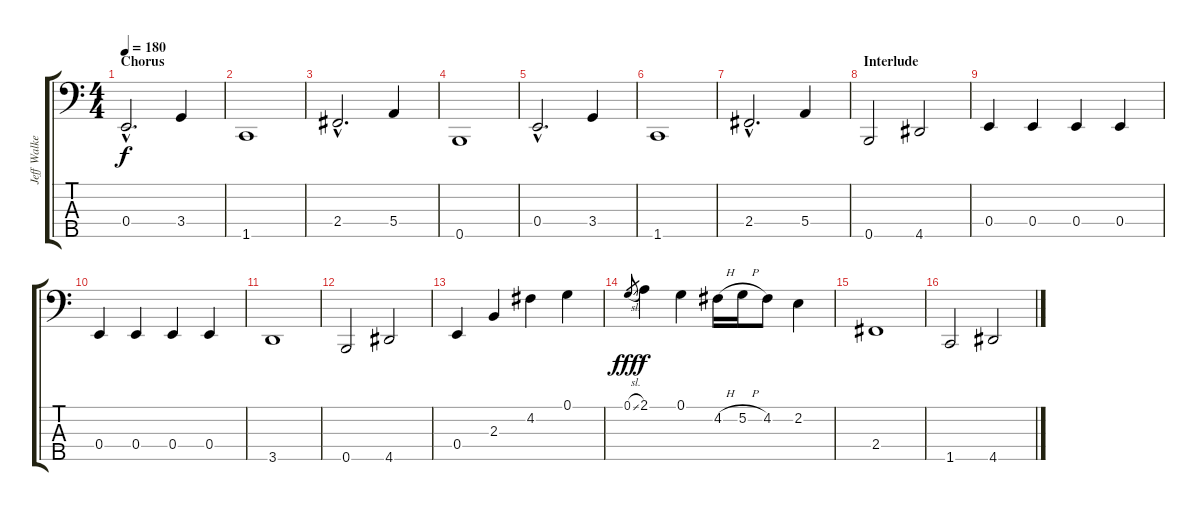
\track ("Jeff Walker" "Jeff Walke") {instrument electricbassfinger}
\staff {score tabs}
\tuning (G2 D2 A1 E1 B0) {hide}
\ts (4 4)
\section ("" "Chorus")
\tempo 180
\clef f4
\ks c
0.4{hac}.2{d dy f} 3.4.4 |
1.5.1 |
2.4{hac}.2{d} 5.4.4 |
0.5.1 |
0.4{hac}.2{d} 3.4.4 |
1.5.1 |
2.4{hac}.2{d} 5.4.4 |
\section ("" "Interlude")
0.5.2 4.5.2 |
0.4.4 0.4.4 0.4.4 0.4.4 |
0.4.4 0.4.4 0.4.4 0.4.4 |
3.5.1 |
0.5.2 4.5.2 |
0.4.4 2.3.4 4.2.4 0.1.4 |
0.1{sl}.8{gr dy fff} 2.1.4{dy f} 0.1.4 4.2{h}.16 5.2{h}.16 4.2.8 2.2.4 |
2.4.1 |
1.5.2 4.5.2
